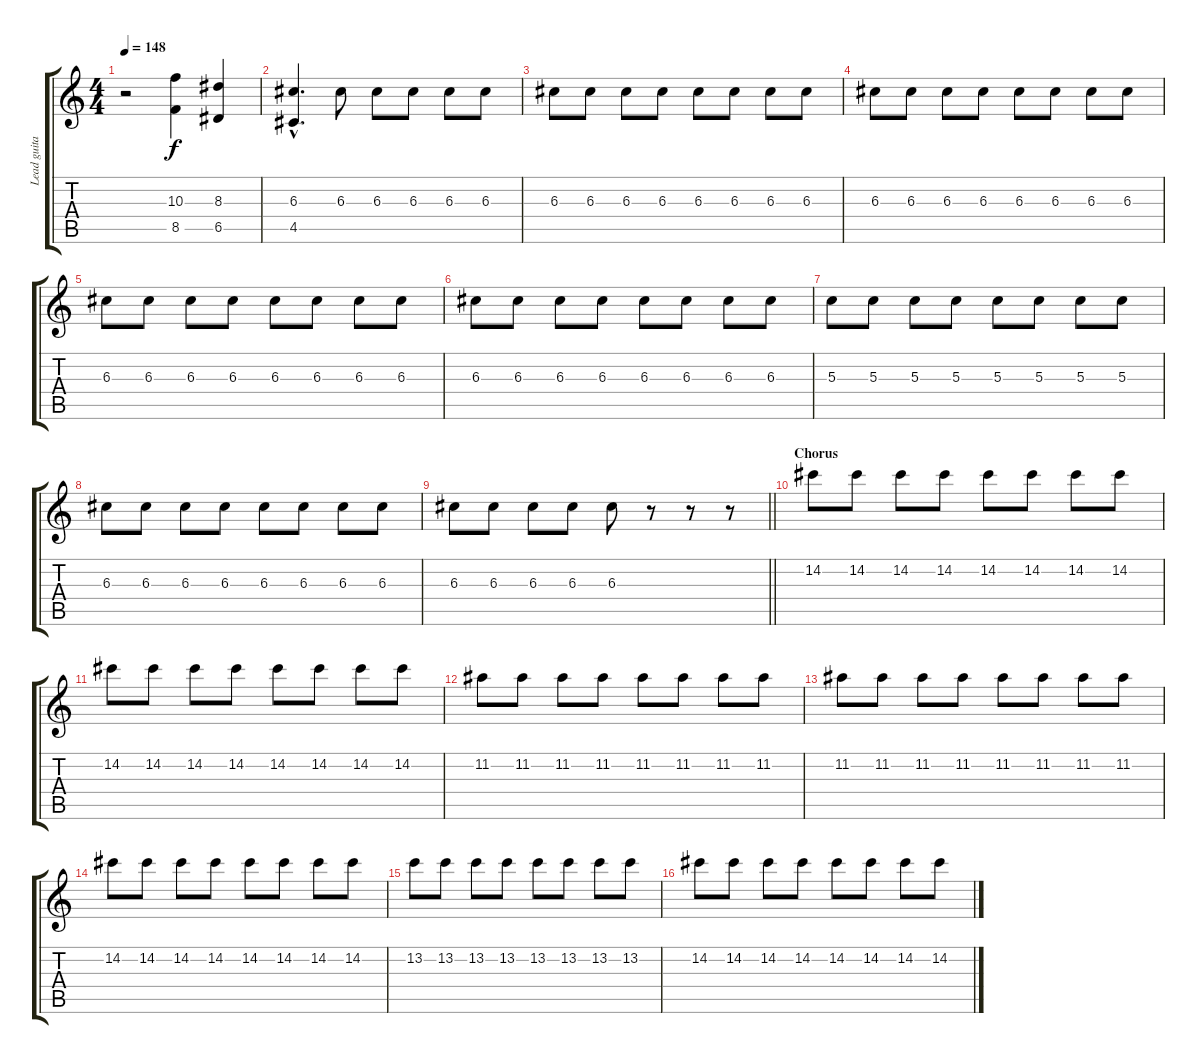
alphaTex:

\track ("Lead guitar" "Lead guita") {instrument distortionguitar}
\staff {score tabs}
\tuning (E4 B3 G3 D3 A2 D2) {hide}
\ts (4 4)
\tempo 148
\clef g2
\ks c
r.2{dy f} (10.3 8.5).4 (8.3 6.5).4 |
(6.3{hac} 4.5{hac}).4{d} 6.3.8{volume 10} 6.3.8 6.3.8 6.3.8 6.3.8 |
6.3.8 6.3.8 6.3.8 6.3.8 6.3.8 6.3.8 6.3.8 6.3.8 |
6.3.8 6.3.8 6.3.8 6.3.8 6.3.8 6.3.8 6.3.8 6.3.8 |
6.3.8 6.3.8 6.3.8 6.3.8 6.3.8 6.3.8 6.3.8 6.3.8 |
6.3.8 6.3.8 6.3.8 6.3.8 6.3.8 6.3.8 6.3.8 6.3.8 |
5.3.8 5.3.8 5.3.8 5.3.8 5.3.8 5.3.8 5.3.8 5.3.8 |
6.3.8 6.3.8 6.3.8 6.3.8 6.3.8 6.3.8 6.3.8 6.3.8 |
\barLineRight lightlight
6.3.8 6.3.8 6.3.8 6.3.8 6.3.8 r.8 r.8 r.8 |
\section ("" "Chorus")
14.2.8{volume 10} 14.2.8 14.2.8 14.2.8 14.2.8 14.2.8 14.2.8 14.2.8 |
14.2.8 14.2.8 14.2.8 14.2.8 14.2.8 14.2.8 14.2.8 14.2.8 |
11.2.8 11.2.8 11.2.8 11.2.8 11.2.8 11.2.8 11.2.8 11.2.8 |
11.2.8 11.2.8 11.2.8 11.2.8 11.2.8 11.2.8 11.2.8 11.2.8 |
14.2.8 14.2.8 14.2.8 14.2.8 14.2.8 14.2.8 14.2.8 14.2.8 |
13.2.8 13.2.8 13.2.8 13.2.8 13.2.8 13.2.8 13.2.8 13.2.8 |
14.2.8 14.2.8 14.2.8 14.2.8 14.2.8 14.2.8 14.2.8 14.2.8
